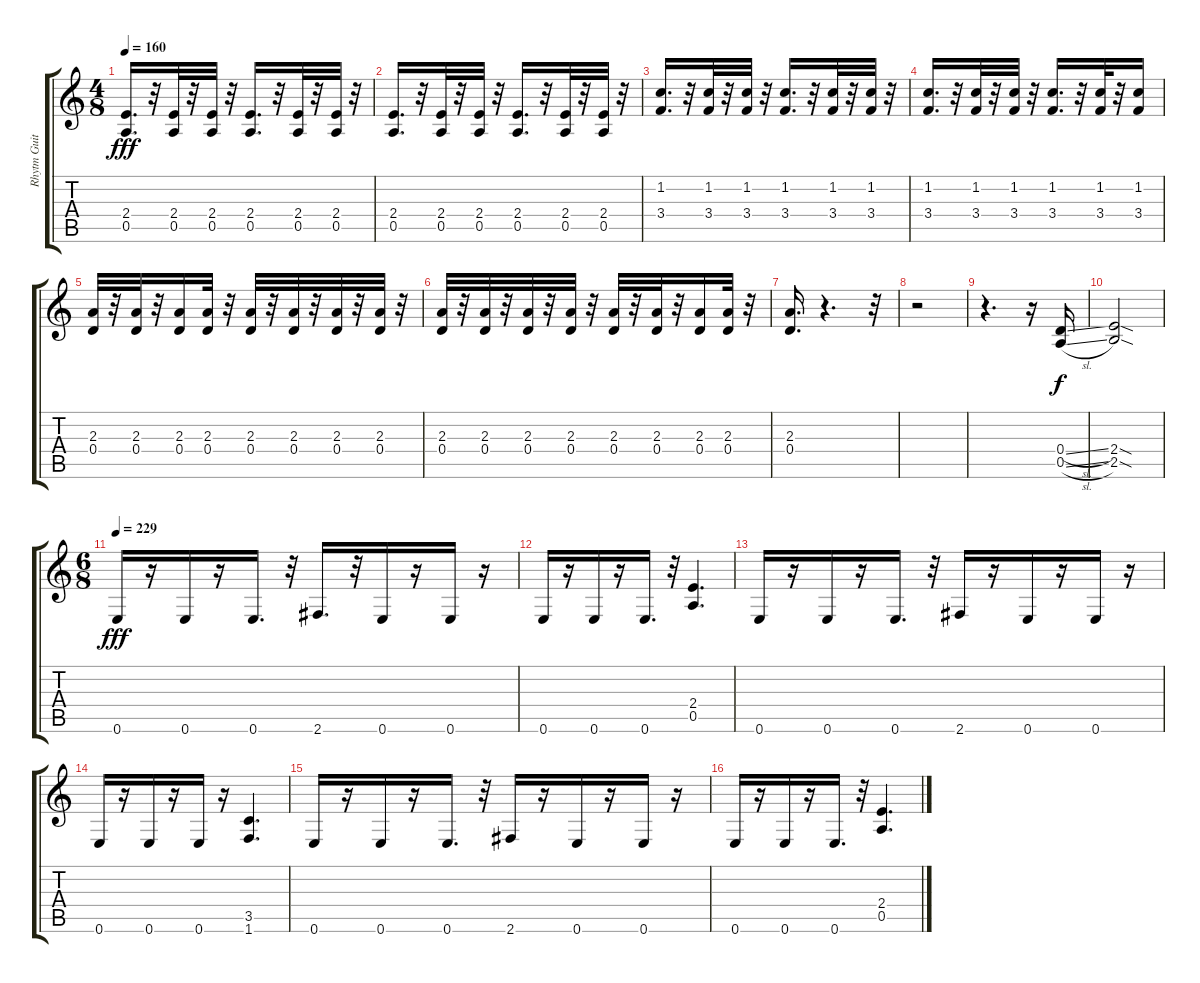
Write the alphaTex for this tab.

\track ("Rhytm Guitar1" "Rhytm Guit") {instrument overdrivenguitar}
\staff {score tabs}
\tuning (E4 B3 G3 D3 A2 E2) {hide}
\ts (4 8)
\tempo 160
\clef g2
\ks c
(2.4 0.5).16{d dy fff} r.32 (2.4 0.5).32 r.32 (2.4 0.5).32 r.32 (2.4 0.5).16{d} r.32 (2.4 0.5).32 r.32 (2.4 0.5).32 r.32 |
(2.4 0.5).16{d} r.32 (2.4 0.5).32 r.32 (2.4 0.5).32 r.32 (2.4 0.5).16{d} r.32 (2.4 0.5).32 r.32 (2.4 0.5).32 r.32 |
(1.2 3.4).16{d} r.32 (1.2 3.4).32 r.32 (1.2 3.4).32 r.32 (1.2 3.4).16{d} r.32 (1.2 3.4).32 r.32 (1.2 3.4).32 r.32 |
(1.2 3.4).16{d} r.32 (1.2 3.4).32 r.32 (1.2 3.4).32 r.32 (1.2 3.4).16{d} r.32 (1.2 3.4).32 r.32 (1.2 3.4).16 |
(2.3 0.4).32 r.32 (2.3 0.4).32 r.32 (2.3 0.4).16 (2.3 0.4).32 r.32 (2.3 0.4).32 r.32 (2.3 0.4).32 r.32 (2.3 0.4).32 r.32 (2.3 0.4).32 r.32 |
(2.3 0.4).32 r.32 (2.3 0.4).32 r.32 (2.3 0.4).32 r.32 (2.3 0.4).32 r.32 (2.3 0.4).32 r.32 (2.3 0.4).32 r.32 (2.3 0.4).16 (2.3 0.4).32 r.32 |
(2.3 0.4).16{d} r.4{d} r.32 |
r.2 |
r.4{d} r.16 (0.4{sl} 0.5{sl}).16{dy f} |
(2.4{sod} 2.5{sod}).2 |
\ts (6 8)
\tempo 229
0.6.16{dy fff} r.16 0.6.16 r.16 0.6.16{d} r.32 2.6.16{d} r.32 0.6.16 r.16 0.6.16 r.16 |
0.6.16 r.16 0.6.16 r.16 0.6.16{d} r.32 (2.4 0.5).4{d} |
0.6.16 r.16 0.6.16 r.16 0.6.16{d} r.32 2.6.16 r.16 0.6.16 r.16 0.6.16 r.16 |
0.6.16 r.16 0.6.16 r.16 0.6.16 r.16 (3.5 1.6).4{d} |
0.6.16 r.16 0.6.16 r.16 0.6.16{d} r.32 2.6.16 r.16 0.6.16 r.16 0.6.16 r.16 |
0.6.16 r.16 0.6.16 r.16 0.6.16{d} r.32 (2.4 0.5).4{d}
